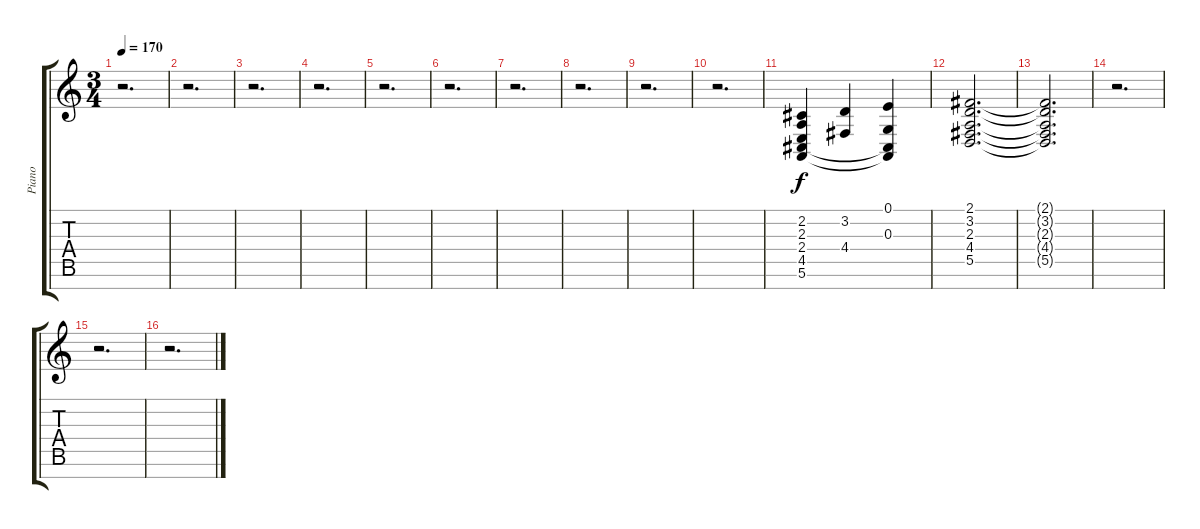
\track ("Piano" "Piano") {instrument electricgrandpiano}
\staff {score tabs}
\tuning (E4 B3 G3 D3 A2 E2 B1) {hide}
\ts (3 4)
\tempo 170
\clef g2
\ks c
r.2{d dy f} |
r.2{d} |
r.2{d} |
r.2{d} |
r.2{d} |
r.2{d} |
r.2{d} |
r.2{d} |
r.2{d} |
r.2{d} |
(2.2 2.3 2.4 4.5 5.6).4 (3.2 4.4).4 (0.1 0.3 4.5{t} 5.6{t}).4 |
(2.1 3.2 2.3 4.4 5.5).2{d} |
(2.1{t} 3.2{t} 2.3{t} 4.4{t} 5.5{t}).2{d} |
r.2{d} |
r.2{d} |
r.2{d}
